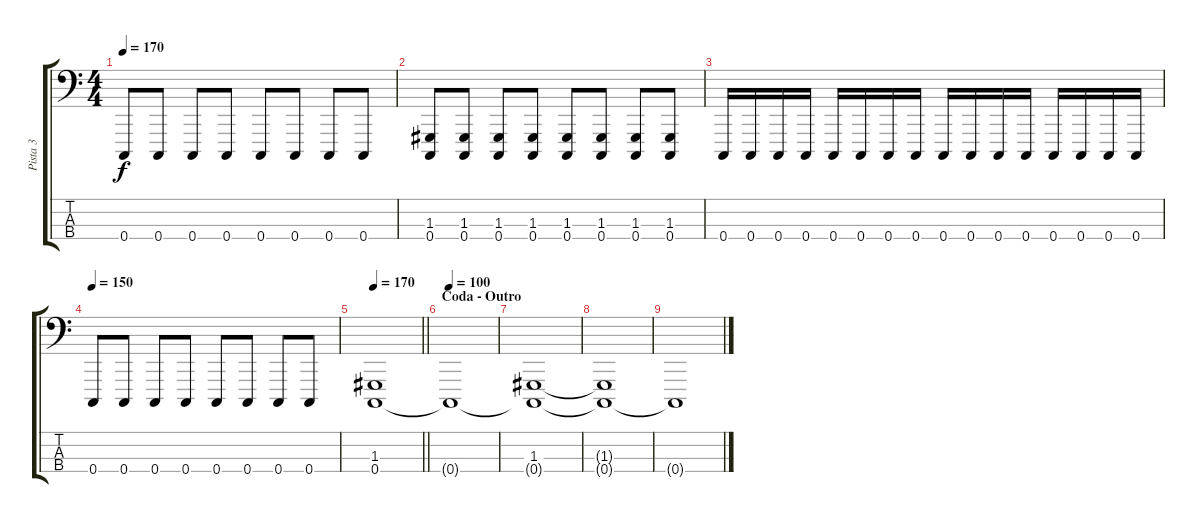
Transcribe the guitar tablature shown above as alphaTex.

\track ("Pista 3" "Pista 3") {instrument lead8bassandlead}
\staff {score tabs}
\tuning (F2 C2 G1 C1) {hide}
\ts (4 4)
\tempo 170
\clef f4
\ks c
0.4.8{dy f} 0.4.8 0.4.8 0.4.8 0.4.8 0.4.8 0.4.8 0.4.8 |
(1.3 0.4).8 (1.3 0.4).8 (1.3 0.4).8 (1.3 0.4).8 (1.3 0.4).8 (1.3 0.4).8 (1.3 0.4).8 (1.3 0.4).8 |
0.4.16 0.4.16 0.4.16 0.4.16 0.4.16 0.4.16 0.4.16 0.4.16 0.4.16 0.4.16 0.4.16 0.4.16 0.4.16 0.4.16 0.4.16 0.4.16 |
\tempo 150
0.4.8 0.4.8 0.4.8 0.4.8 0.4.8 0.4.8 0.4.8 0.4.8 |
\tempo 170
\barLineRight lightlight
(1.3 0.4).1 |
\section ("" "Coda - Outro")
\tempo 100
0.4{t}.1 |
(1.3 0.4{t}).1{volume 0} |
(1.3{t} 0.4{t}).1 |
0.4{t}.1
